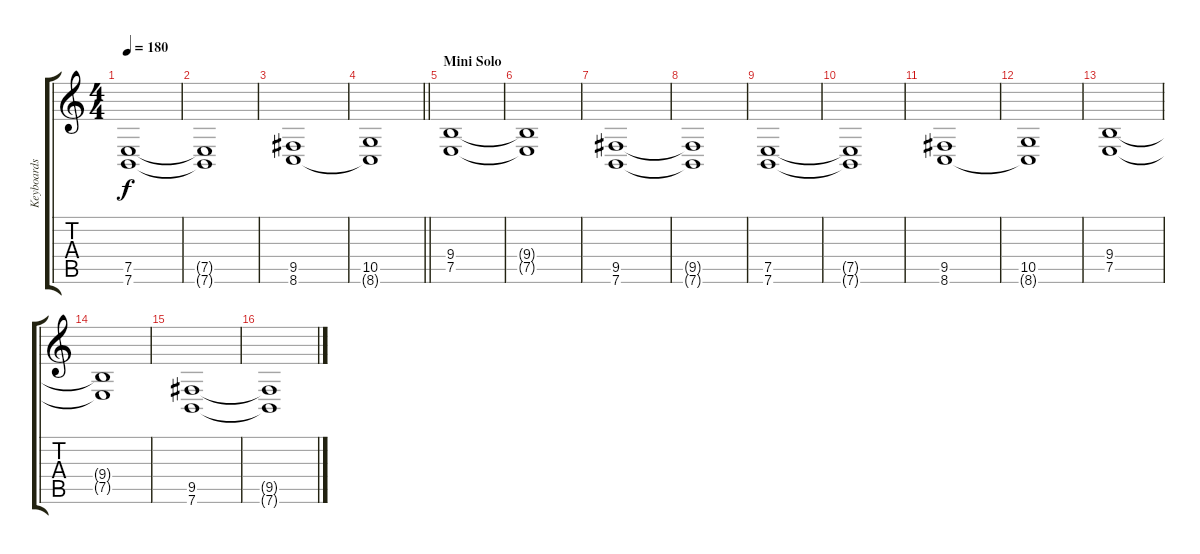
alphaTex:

\track ("Keyboards 2" "Keyboards ") {instrument stringensemble1}
\staff {score tabs}
\tuning (E4 B3 G3 D3 A2 E2) {hide}
\ts (4 4)
\tempo 180
\clef g2
\ks c
(7.5 7.6).1{dy f} |
(7.5{t} 7.6{t}).1 |
(9.5 8.6).1 |
\barLineRight lightlight
(10.5 8.6{t}).1 |
\section ("" "Mini Solo")
(9.4 7.5).1 |
(9.4{t} 7.5{t}).1 |
(9.5 7.6).1 |
(9.5{t} 7.6{t}).1 |
(7.5 7.6).1 |
(7.5{t} 7.6{t}).1 |
(9.5 8.6).1 |
(10.5 8.6{t}).1 |
(9.4 7.5).1 |
(9.4{t} 7.5{t}).1 |
(9.5 7.6).1 |
(9.5{t} 7.6{t}).1
